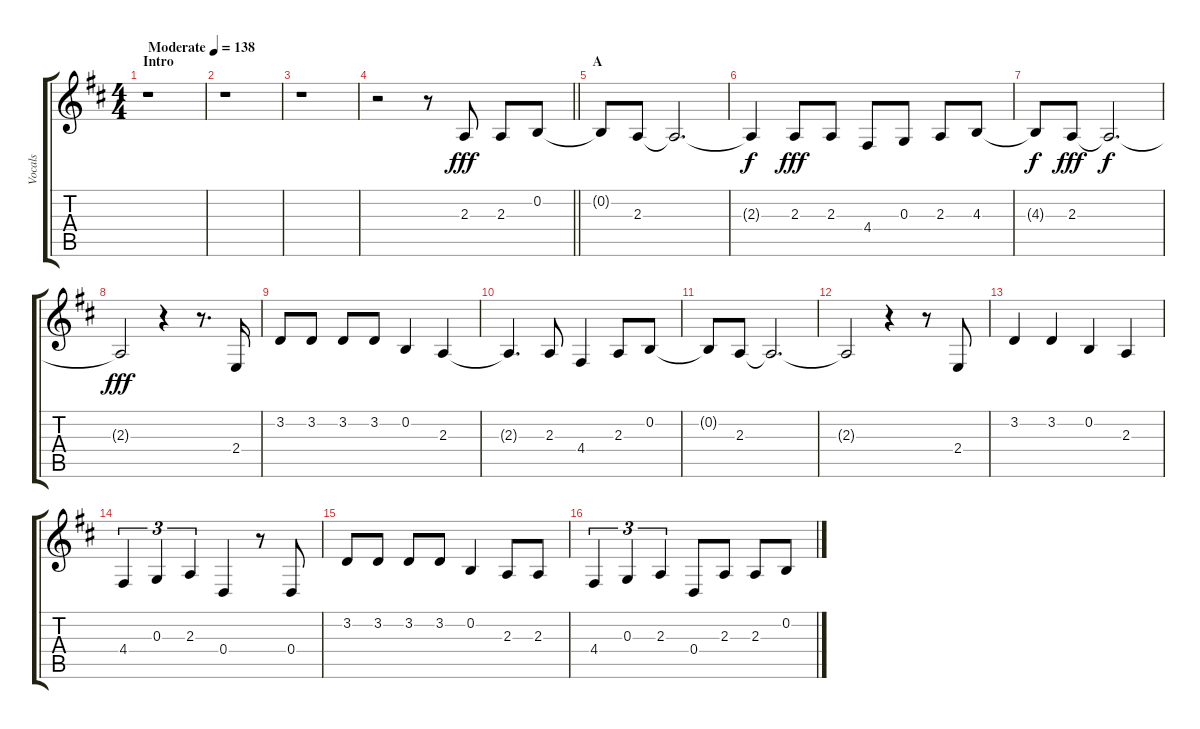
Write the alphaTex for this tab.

\track ("Vocals" "Vocals") {instrument voiceoohs}
\staff {score tabs}
\tuning (E4 B3 G3 D3 A2 E2) {hide}
\ts (4 4)
\section ("" "Intro")
\tempo (138 "Moderate")
\clef g2
\ks d
r.1{dy fff instrument voiceoohs} |
r.1 |
r.1 |
\barLineRight lightlight
r.2 r.8 2.3.8 2.3.8 0.2.8 |
\section ("" "A")
0.2{t}.8 2.3.8 2.3{t}.2{d} |
2.3{t}.4{dy f} 2.3.8{dy fff} 2.3.8 4.4.8 0.3.8 2.3.8 4.3.8 |
4.3{t}.8{dy f} 2.3.8{dy fff} 2.3{t}.2{d dy f} |
2.3{t}.2{dy fff} r.4 r.8{d} 2.4.16 |
3.2.8 3.2.8 3.2.8 3.2.8 0.2.4 2.3.4 |
2.3{t}.4{d} 2.3.8 4.4.4 2.3.8 0.2.8 |
0.2{t}.8 2.3.8 2.3{t}.2{d} |
2.3{t}.2 r.4 r.8 2.4.8 |
3.2.4 3.2.4 0.2.4 2.3.4 |
4.4.4{tu (3 2)} 0.3.4{tu (3 2)} 2.3.4{tu (3 2)} 0.4.4 r.8 0.4.8 |
3.2.8 3.2.8 3.2.8 3.2.8 0.2.4 2.3.8 2.3.8 |
4.4.4{tu (3 2)} 0.3.4{tu (3 2)} 2.3.4{tu (3 2)} 0.4.8 2.3.8 2.3.8 0.2.8
